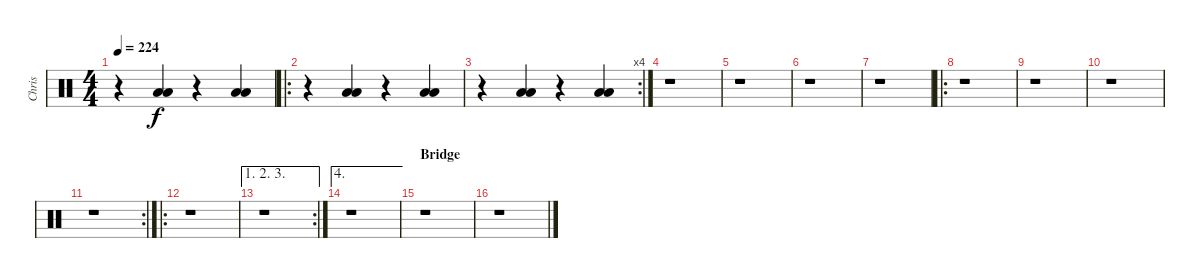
\track ("Chris" "Chris") {instrument percussion}
\staff {score}
\articulation defaults
\ts (4 4)
\tempo 224
\clef neutral
\ks c
r.4{dy f} ("Low Tom (hit)" "Low Tom (hit)").4 r.4 ("Low Tom (hit)" "Low Tom (hit)").4 |
\ro
r.4 ("Low Tom (hit)" "Low Tom (hit)").4 r.4 ("Low Tom (hit)" "Low Tom (hit)").4 |
\rc 4
r.4 ("Low Tom (hit)" "Low Tom (hit)").4 r.4 ("Low Tom (hit)" "Low Tom (hit)").4 |
r.1 |
r.1 |
r.1 |
r.1 |
\ro
r.1 |
r.1 |
r.1 |
\rc 2
r.1 |
\ro
r.1 |
\ae (1 2 3)
\rc 2
r.1 |
\ae 4
r.1 |
\section ("" "Bridge")
r.1 |
r.1
